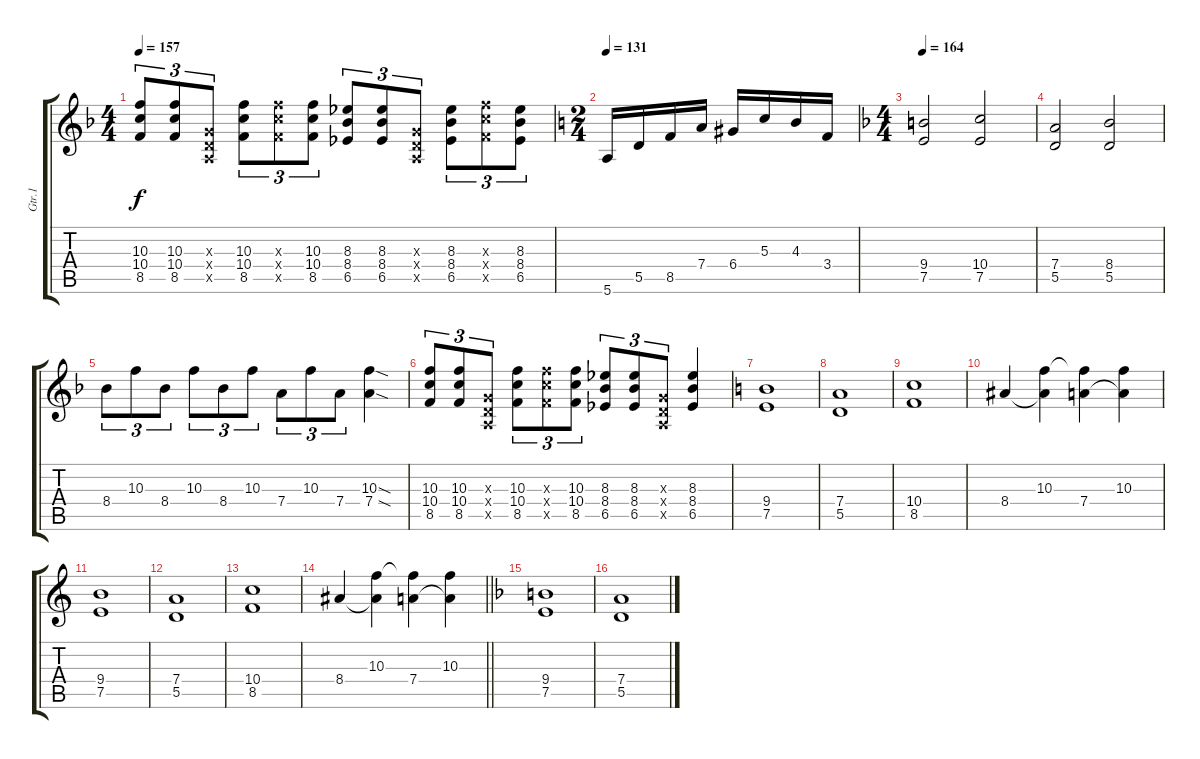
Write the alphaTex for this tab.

\track ("Gtr.1" "Gtr.1") {instrument distortionguitar}
\staff {score tabs}
\tuning (E4 B3 G3 D3 A2 E2) {hide}
\ts (4 4)
\tempo 157
\clef g2
\ks f
(10.3 10.4 8.5).8{tu (3 2) dy f} (10.3 10.4 8.5).8{tu (3 2)} (0.3{x} 0.4{x} 0.5{x}).8{tu (3 2)} (10.3 10.4 8.5).8{tu (3 2)} (10.3{x} 10.4{x} 8.5{x}).8{tu (3 2)} (10.3 10.4 8.5).8{tu (3 2)} (8.3 8.4 6.5).8{tu (3 2)} (8.3 8.4 6.5).8{tu (3 2)} (0.3{x} 0.4{x} 0.5{x}).8{tu (3 2)} (8.3 8.4 6.5).8{tu (3 2)} (10.3{x} 10.4{x} 8.5{x}).8{tu (3 2)} (8.3 8.4 6.5).8{tu (3 2)} |
\ts (2 4)
\tempo 131
\ks c
5.6.16 5.5.16 8.5.16 7.4.16 6.4.16 5.3.16 4.3.16 3.4.16 |
\ts (4 4)
\tempo 164
\ks f
(9.4 7.5).2 (10.4 7.5).2 |
(7.4 5.5).2 (8.4 5.5).2 |
8.4.8{tu (3 2)} 10.3.8{tu (3 2)} 8.4.8{tu (3 2)} 10.3.8{tu (3 2)} 8.4.8{tu (3 2)} 10.3.8{tu (3 2)} 7.4.8{tu (3 2)} 10.3.8{tu (3 2)} 7.4.8{tu (3 2)} (10.3{sod} 7.4{sod}).4 |
(10.3 10.4 8.5).8{tu (3 2)} (10.3 10.4 8.5).8{tu (3 2)} (0.3{x} 0.4{x} 0.5{x}).8{tu (3 2)} (10.3 10.4 8.5).8{tu (3 2)} (10.3{x} 10.4{x} 8.5{x}).8{tu (3 2)} (10.3 10.4 8.5).8{tu (3 2)} (8.3 8.4 6.5).8{tu (3 2)} (8.3 8.4 6.5).8{tu (3 2)} (0.3{x} 0.4{x} 0.5{x}).8{tu (3 2)} (8.3 8.4 6.5).4 |
\ks c
(9.4 7.5).1 |
(7.4 5.5).1 |
(10.4 8.5).1 |
8.4.4 (10.3 8.4{t}).4 (10.3{t} 7.4).4 (10.3 7.4{t}).4 |
(9.4 7.5).1 |
(7.4 5.5).1 |
(10.4 8.5).1 |
\barLineRight lightlight
8.4.4 (10.3 8.4{t}).4 (10.3{t} 7.4).4 (10.3 7.4{t}).4 |
\ks f
(9.4 7.5).1 |
(7.4 5.5).1
